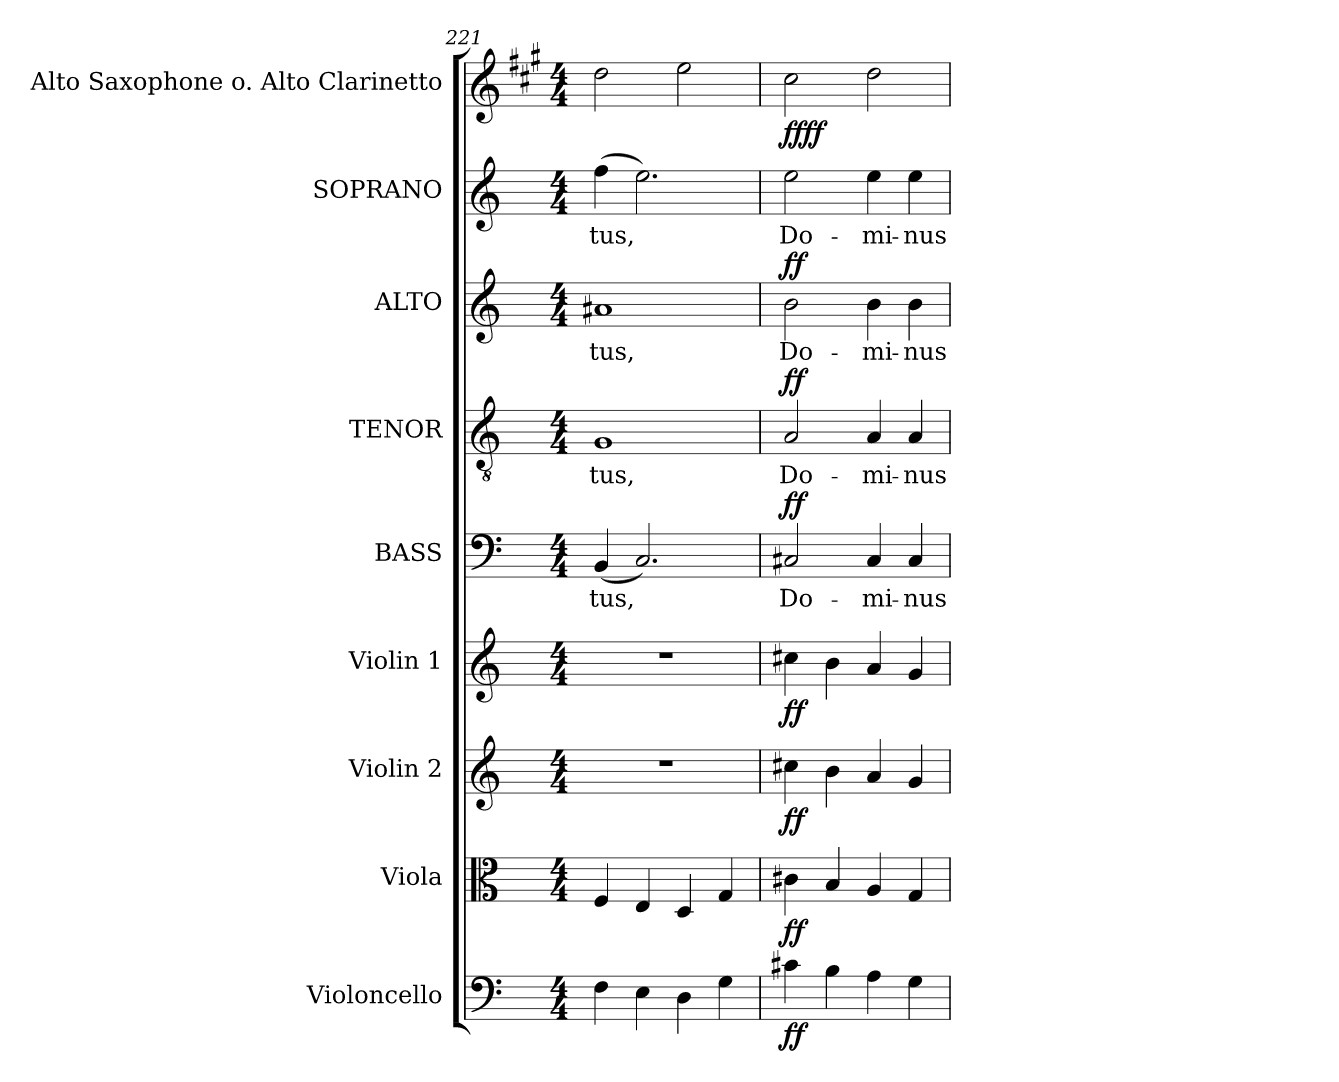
**kern	**dynam	**kern	**dynam	**kern	**dynam	**kern	**dynam	**kern	**text	**dynam	**kern	**text	**dynam	**kern	**text	**dynam	**kern	**text	**kern	**dynam
*part9	*part9	*part8	*part8	*part7	*part7	*part6	*part6	*part5	*part5	*part5	*part4	*part4	*part4	*part3	*part3	*part3	*part2	*part2	*part1	*part1
*staff9	*staff9	*staff8	*staff8	*staff7	*staff7	*staff6	*staff6	*staff5	*staff5	*staff5	*staff4	*staff4	*staff4	*staff3	*staff3	*staff3	*staff2	*staff2	*staff1	*staff1
*I"Violoncello	*	*I"Viola	*	*I"Violin 2	*	*I"Violin 1	*	*I"BASS	*	*	*I"TENOR	*	*	*I"ALTO	*	*	*I"SOPRANO	*	*I"Alto Saxophone o. Alto Clarinetto	*
*I'Vc.	*	*I'Vla.	*	*I'Vln. 2	*	*I'Vln. 1	*	*I'B.	*	*	*I'T.	*	*	*I'A.	*	*	*I'S.	*	*I'Alto Sax. o. Alto Clar.	*
*clefF4	*	*clefC3	*	*clefG2	*	*clefG2	*	*clefF4	*	*	*clefGv2	*	*	*clefG2	*	*	*clefG2	*	*clefG2	*
*	*	*	*	*	*	*	*	*	*	*	*ITrd7c12	*	*	*	*	*	*	*	*ITrd5c9	*
*k[]	*	*k[]	*	*k[]	*	*k[]	*	*k[]	*	*	*k[]	*	*	*k[]	*	*	*k[]	*	*k[]	*
*C:	*	*C:	*	*C:	*	*C:	*	*C:	*	*	*C:	*	*	*C:	*	*	*C:	*	*C:	*
*M4/4	*	*M4/4	*	*M4/4	*	*M4/4	*	*M4/4	*	*	*M4/4	*	*	*M4/4	*	*	*M4/4	*	*M4/4	*
=221	=221	=221	=221	=221	=221	=221	=221	=221	=221	=221	=221	=221	=221	=221	=221	=221	=221	=221	=221	=221
!	!	!	!	!	!	!	!	!	!LO:LY:b:color=#000000	!	!	!	!	!	!	!	!	!	!	!
!	!	!	!	!	!	!	!	!	!	!	!	!LO:LY:b:color=#000000	!	!	!	!	!	!	!	!
!	!	!	!	!	!	!	!	!	!	!	!	!	!	!	!LO:LY:b:color=#000000	!	!	!	!	!
!	!	!	!	!	!	!	!	!	!	!	!	!	!	!	!	!	!	!LO:LY:b:color=#000000	!	!
4Fi\	.	4Fi/	.	1r	.	1r	.	(4BBi/	-tus,	.	1GGi	-tus,	.	1a#Xi	-tus,	.	(4ffi\	-tus,	2fi\	.
4Ei\	.	4Ei/	.	.	.	.	.	2.Ci/)	.	.	.	.	.	.	.	.	2.eei\)	.	.	.
4Di\	.	4Di/	.	.	.	.	.	.	.	.	.	.	.	.	.	.	.	.	2gi\	.
4Gi\	.	4Gi/	.	.	.	.	.	.	.	.	.	.	.	.	.	.	.	.	.	.
=222	=222	=222	=222	=222	=222	=222	=222	=222	=222	=222	=222	=222	=222	=222	=222	=222	=222	=222	=222	=222
!	!	!	!	!	!	!	!	!	!LO:LY:b:color=#000000	!	!	!	!	!	!	!	!	!	!	!
!	!	!	!	!	!	!	!	!	!	!	!	!LO:LY:b:color=#000000	!	!	!	!	!	!	!	!
!	!	!	!	!	!	!	!	!	!	!	!	!	!	!	!LO:LY:b:color=#000000	!	!	!	!	!
!	!	!	!	!	!	!	!	!	!	!	!	!	!	!	!	!	!	!LO:LY:b:color=#000000	!	!
4c#Xi\	ff	4c#Xi\	ff	4cc#Xi\	ff	4cc#Xi\	ff	2C#Xi/	Do-	ff	2AAi/	Do-	ff	2bi\	Do-	ff	2eei\	Do-	2ei\	ff ff
4Bi\	.	4Bi/	.	4bi\	.	4bi\	.	.	.	.	.	.	.	.	.	.	.	.	.	.
!	!	!	!	!	!	!	!	!	!LO:LY:b:color=#000000	!	!	!	!	!	!	!	!	!	!	!
!	!	!	!	!	!	!	!	!	!	!	!	!LO:LY:b:color=#000000	!	!	!	!	!	!	!	!
!	!	!	!	!	!	!	!	!	!	!	!	!	!	!	!LO:LY:b:color=#000000	!	!	!	!	!
!	!	!	!	!	!	!	!	!	!	!	!	!	!	!	!	!	!	!LO:LY:b:color=#000000	!	!
4Ai\	.	4Ai/	.	4ai/	.	4ai/	.	4C#i/	-mi-	.	4AAi/	-mi-	.	4bi\	-mi-	.	4eei\	-mi-	2fi\	.
!	!	!	!	!	!	!	!	!	!LO:LY:b:color=#000000	!	!	!	!	!	!	!	!	!	!	!
!	!	!	!	!	!	!	!	!	!	!	!	!LO:LY:b:color=#000000	!	!	!	!	!	!	!	!
!	!	!	!	!	!	!	!	!	!	!	!	!	!	!	!LO:LY:b:color=#000000	!	!	!	!	!
!	!	!	!	!	!	!	!	!	!	!	!	!	!	!	!	!	!	!LO:LY:b:color=#000000	!	!
4Gi\	.	4Gi/	.	4gi/	.	4gi/	.	4C#i/	-nus	.	4AAi/	-nus	.	4bi\	-nus	.	4eei\	-nus	.	.
=	=	=	=	=	=	=	=	=	=	=	=	=	=	=	=	=	=	=	=	=
*-	*-	*-	*-	*-	*-	*-	*-	*-	*-	*-	*-	*-	*-	*-	*-	*-	*-	*-	*-	*-
